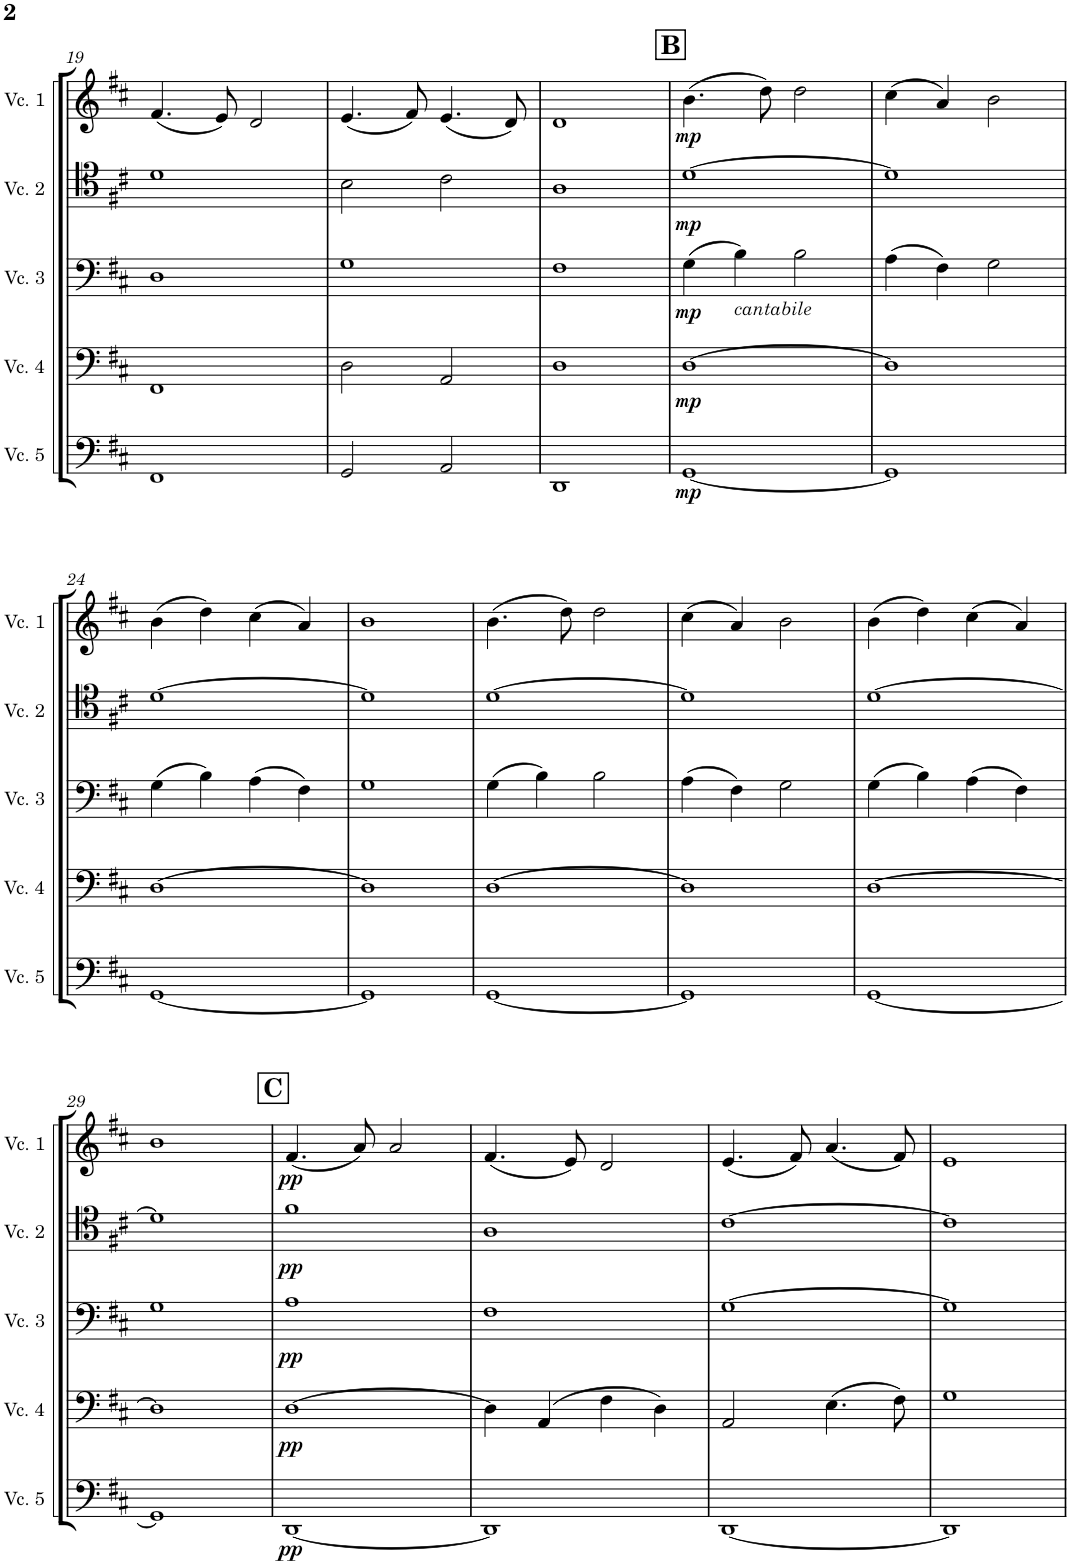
**kern	**dynam	**kern	**dynam	**kern	**dynam	**kern	**dynam	**kern	**dynam
*part5	*part5	*part4	*part4	*part3	*part3	*part2	*part2	*part1	*part1
*staff5	*staff5	*staff4	*staff4	*staff3	*staff3	*staff2	*staff2	*staff1	*staff1
*I"Cello 5	*	*I"Cello 4	*	*I"Cello 3	*	*I"Cello 2	*	*I"Cello 1	*
!!LO:PB:g=z
*clefF4	*	*clefF4	*	*clefF4	*	*clefC4	*	*clefG2	*
*k[f#c#]	*	*k[f#c#]	*	*k[f#c#]	*	*k[f#c#]	*	*k[f#c#]	*
*M4/4	*	*M4/4	*	*M4/4	*	*M4/4	*	*M4/4	*
=19	=19	=19	=19	=19	=19	=19	=19	=19	=19
1FF#	.	1FF#	.	1D	.	1d	.	(4.f#/	.
.	.	.	.	.	.	.	.	8e/)	.
.	.	.	.	.	.	.	.	2d/	.
=20	=20	=20	=20	=20	=20	=20	=20	=20	=20
2GG/	.	2D\	.	1G	.	2B\	.	(4.e/	.
.	.	.	.	.	.	.	.	8f#/)	.
2AA/	.	2AA/	.	.	.	2c#\	.	(4.e/	.
.	.	.	.	.	.	.	.	8d/)	.
=21	=21	=21	=21	=21	=21	=21	=21	=21	=21
1DD	.	1D	.	1F#	.	1A	.	1d	.
!!LO:REH:place=s1:a:B:cj:fs=14:t=B
=22	=22	=22	=22	=22	=22	=22	=22	=22	=22
!	!LO:DY:b	!	!LO:DY:b	!	!LO:DY:b	!	!LO:DY:b	!	!LO:DY:b
[1GG	mp	[1D	mp	(4G\	mp	[1d	mp	(4.b\	mp
!	!	!	!	!LO:TX:b:i:t=cantabile	!	!	!	!	!
.	.	.	.	4B\)	.	.	.	.	.
.	.	.	.	.	.	.	.	8dd\)	.
.	.	.	.	2B\	.	.	.	2dd\	.
=23	=23	=23	=23	=23	=23	=23	=23	=23	=23
1GG]	.	1D]	.	(4A\	.	1d]	.	(4cc#\	.
.	.	.	.	4F#\)	.	.	.	4a/)	.
.	.	.	.	2G\	.	.	.	2b\	.
!!LO:LB:g=z
=24	=24	=24	=24	=24	=24	=24	=24	=24	=24
[1GG	.	[1D	.	(4G\	.	[1d	.	(4b\	.
.	.	.	.	4B\)	.	.	.	4dd\)	.
.	.	.	.	(4A\	.	.	.	(4cc#\	.
.	.	.	.	4F#\)	.	.	.	4a/)	.
=25	=25	=25	=25	=25	=25	=25	=25	=25	=25
1GG]	.	1D]	.	1G	.	1d]	.	1b	.
=26	=26	=26	=26	=26	=26	=26	=26	=26	=26
[1GG	.	[1D	.	(4G\	.	[1d	.	(4.b\	.
.	.	.	.	4B\)	.	.	.	.	.
.	.	.	.	.	.	.	.	8dd\)	.
.	.	.	.	2B\	.	.	.	2dd\	.
=27	=27	=27	=27	=27	=27	=27	=27	=27	=27
1GG]	.	1D]	.	(4A\	.	1d]	.	(4cc#\	.
.	.	.	.	4F#\)	.	.	.	4a/)	.
.	.	.	.	2G\	.	.	.	2b\	.
=28	=28	=28	=28	=28	=28	=28	=28	=28	=28
[1GG	.	[1D	.	(4G\	.	[1d	.	(4b\	.
.	.	.	.	4B\)	.	.	.	4dd\)	.
.	.	.	.	(4A\	.	.	.	(4cc#\	.
.	.	.	.	4F#\)	.	.	.	4a/)	.
!!LO:LB:g=z
=29	=29	=29	=29	=29	=29	=29	=29	=29	=29
1GG]	.	1D]	.	1G	.	1d]	.	1b	.
!!LO:REH:place=s1:a:B:cj:fs=14:t=C
=30	=30	=30	=30	=30	=30	=30	=30	=30	=30
!	!LO:DY:b	!	!LO:DY:b	!	!LO:DY:b	!	!LO:DY:b	!	!LO:DY:b
[1DD	pp	[1D	pp	1A	pp	1f#	pp	(4.f#/	pp
.	.	.	.	.	.	.	.	8a/)	.
.	.	.	.	.	.	.	.	2a/	.
=31	=31	=31	=31	=31	=31	=31	=31	=31	=31
1DD]	.	4D\]	.	1F#	.	1A	.	(4.f#/	.
.	.	(4AA/	.	.	.	.	.	.	.
.	.	.	.	.	.	.	.	8e/)	.
.	.	4F#\	.	.	.	.	.	2d/	.
.	.	4D\)	.	.	.	.	.	.	.
=32	=32	=32	=32	=32	=32	=32	=32	=32	=32
[1DD	.	2AA/	.	[1G	.	[1c#	.	(4.e/	.
.	.	.	.	.	.	.	.	8f#/)	.
.	.	(4.E\	.	.	.	.	.	(4.a/	.
.	.	8F#\)	.	.	.	.	.	8f#/)	.
=33	=33	=33	=33	=33	=33	=33	=33	=33	=33
1DD]	.	1G	.	1G]	.	1c#]	.	1e	.
=	=	=	=	=	=	=	=	=	=
*-	*-	*-	*-	*-	*-	*-	*-	*-	*-
